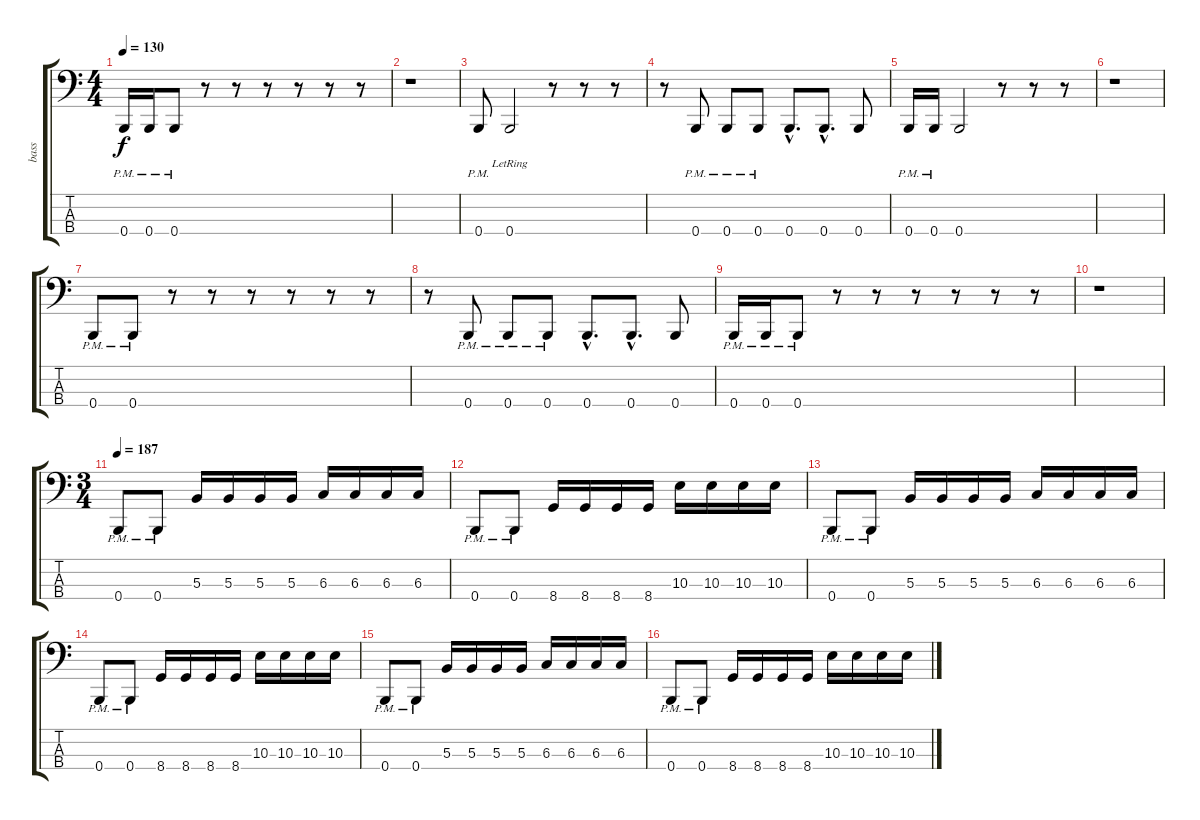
\track ("bass" "bass") {instrument electricbasspick}
\staff {score tabs}
\tuning (E2 B1 Gb1 B0) {hide}
\ts (4 4)
\tempo 130
\clef f4
\ks c
0.4{pm}.16{dy f} 0.4{pm}.16 0.4{pm}.8 r.8 r.8 r.8 r.8 r.8 r.8 |
r.1 |
0.4{pm}.8 0.4{lr}.2 r.8 r.8 r.8 |
r.8 0.4{pm}.8 0.4{pm}.8 0.4{pm}.8 0.4{hac}.8{d} 0.4{hac}.8{d} 0.4.8 |
0.4{pm}.16 0.4{pm}.16 0.4.2 r.8 r.8 r.8 |
r.1 |
0.4{pm}.8 0.4{pm}.8 r.8 r.8 r.8 r.8 r.8 r.8 |
r.8 0.4{pm}.8 0.4{pm}.8 0.4{pm}.8 0.4{hac}.8{d} 0.4{hac}.8{d} 0.4.8 |
0.4{pm}.16 0.4{pm}.16 0.4{pm}.8 r.8 r.8 r.8 r.8 r.8 r.8 |
r.1 |
\ts (3 4)
\tempo 187
0.4{pm}.8 0.4{pm}.8 5.3.16 5.3.16 5.3.16 5.3.16 6.3.16 6.3.16 6.3.16 6.3.16 |
0.4{pm}.8 0.4{pm}.8 8.4.16 8.4.16 8.4.16 8.4.16 10.3.16 10.3.16 10.3.16 10.3.16 |
0.4{pm}.8 0.4{pm}.8 5.3.16 5.3.16 5.3.16 5.3.16 6.3.16 6.3.16 6.3.16 6.3.16 |
0.4{pm}.8 0.4{pm}.8 8.4.16 8.4.16 8.4.16 8.4.16 10.3.16 10.3.16 10.3.16 10.3.16 |
0.4{pm}.8 0.4{pm}.8 5.3.16 5.3.16 5.3.16 5.3.16 6.3.16 6.3.16 6.3.16 6.3.16 |
0.4{pm}.8 0.4{pm}.8 8.4.16 8.4.16 8.4.16 8.4.16 10.3.16 10.3.16 10.3.16 10.3.16
